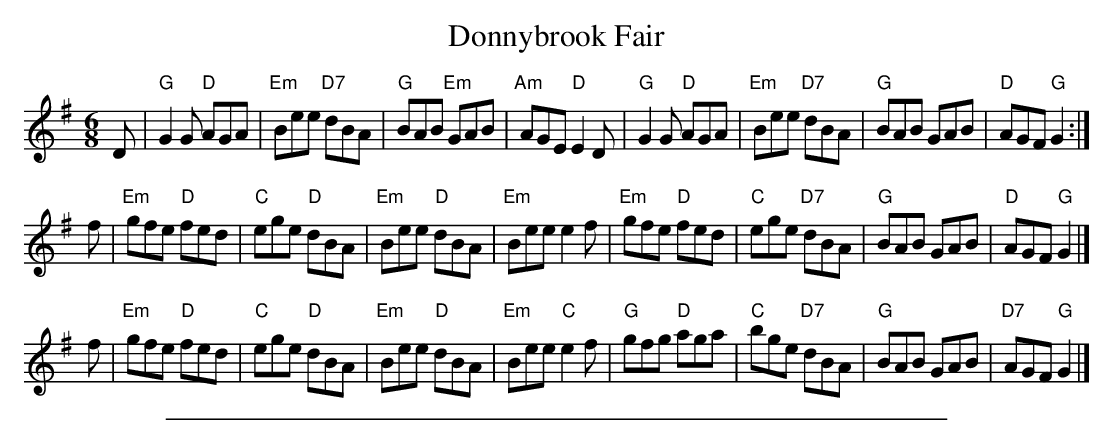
X:1
T: Donnybrook Fair
M:6/8
L:1/8
K:G
D | "G"G2G "D"AGA | "Em"Bee "D7"dBA |  "G"BAB "Em"GAB |"Am"AGE "D"E2D \
  | "G"G2G "D"AGA | "Em"Bee "D7"dBA |  "G"BAB     GAB | "D"AGF "G"G2 :|
f |"Em"gfe "D"fed |  "C"ege  "D"dBA | "Em"Bee  "D"dBA |"Em"Bee    e2f \
  |"Em"gfe "D"fed |  "C"ege "D7"dBA |  "G"BAB     GAB | "D"AGF "G"G2 |]
f |"Em"gfe "D"fed |  "C"ege  "D"dBA | "Em"Bee  "D"dBA |"Em"Bee "C"e2f \
  | "G"gfg "D"aga |  "C"bge "D7"dBA |  "G"BAB     GAB |"D7"AGF "G"G2 |]
